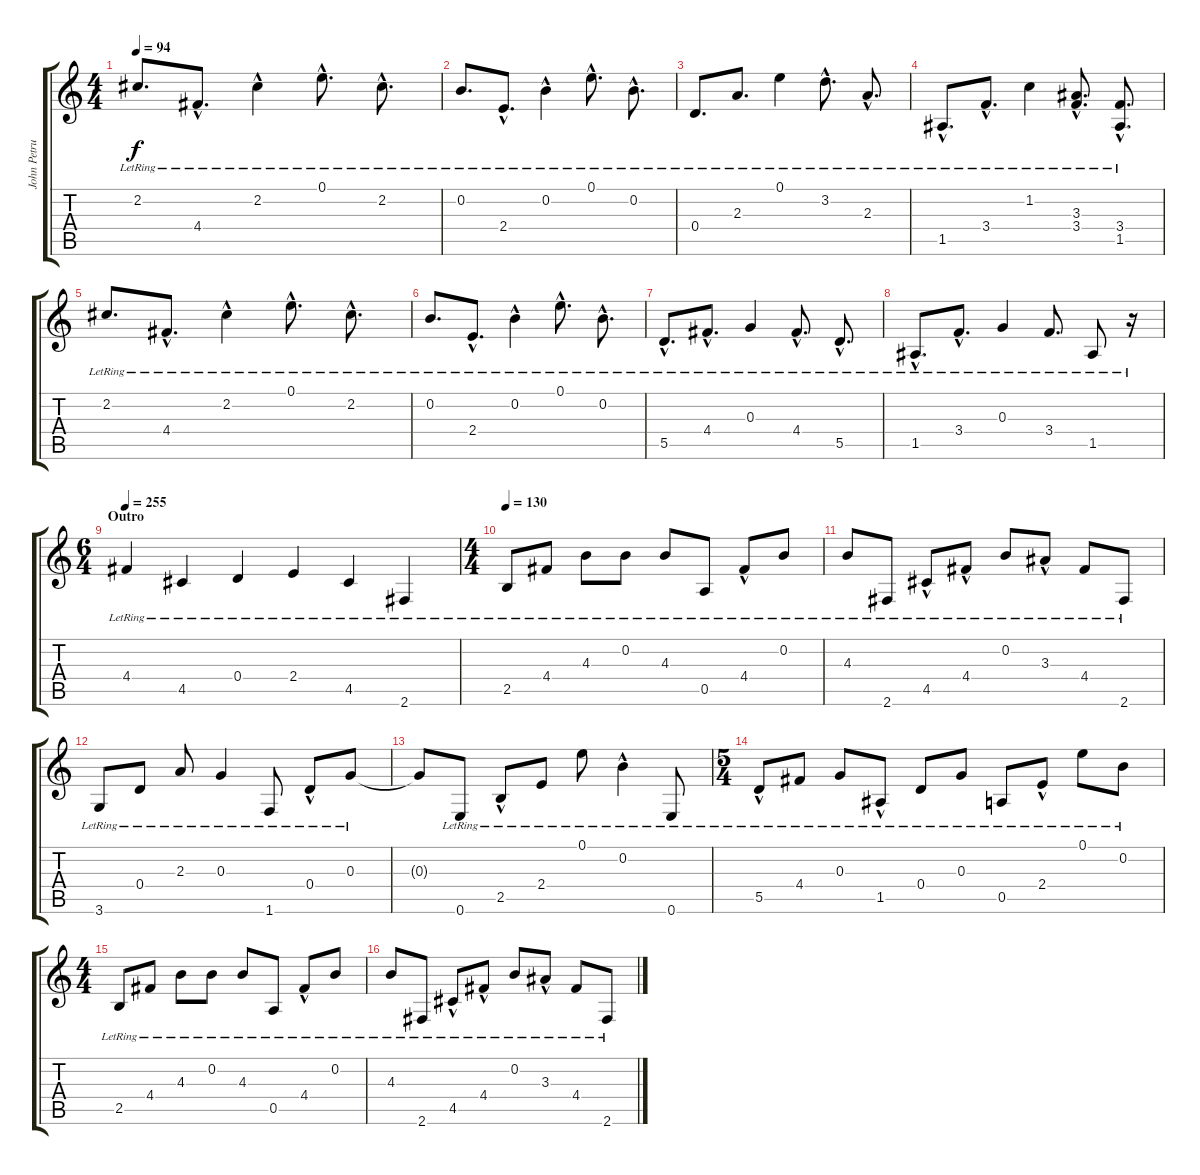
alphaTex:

\track ("John Petrucci (Clean)" "John Petru") {instrument acousticguitarsteel}
\staff {score tabs}
\tuning (E4 B3 G3 D3 A2 E2) {hide}
\ts (4 4)
\tempo 94
\clef g2
\ks c
2.2{lr}.8{d dy f} 4.4{hac lr}.8{d} 2.2{hac lr}.4 0.1{hac lr}.8{d} 2.2{hac lr}.8{d} |
0.2{lr}.8{d} 2.4{hac lr}.8{d} 0.2{hac lr}.4 0.1{hac lr}.8{d} 0.2{hac lr}.8{d} |
0.4{lr}.8{d} 2.3{lr}.8{d} 0.1{lr}.4 3.2{hac lr}.8{d} 2.3{hac lr}.8{d} |
1.5{hac lr}.8{d} 3.4{hac lr}.8{d} 1.2{lr}.4 (3.3{hac lr} 3.4{hac lr}).8{d} (3.4{hac lr} 1.5{hac lr}).8{d} |
2.2{lr}.8{d} 4.4{hac lr}.8{d} 2.2{hac lr}.4 0.1{hac lr}.8{d} 2.2{hac lr}.8{d} |
0.2{lr}.8{d} 2.4{hac lr}.8{d} 0.2{hac lr}.4 0.1{hac lr}.8{d} 0.2{hac lr}.8{d} |
5.5{hac lr}.8{d} 4.4{hac lr}.8{d} 0.3{lr}.4 4.4{hac lr}.8{d} 5.5{hac lr}.8{d} |
1.5{hac lr}.8{d} 3.4{hac lr}.8{d} 0.3{lr}.4 3.4{lr}.8{d} 1.5{lr}.8 r.16 |
\ts (6 4)
\section ("" "Outro")
\tempo 255
4.4{lr}.4 4.5{lr}.4 0.4{lr}.4 2.4{lr}.4 4.5{lr}.4 2.6{lr}.4 |
\ts (4 4)
\tempo 130
2.5{lr}.8 4.4{lr}.8 4.3{lr}.8 0.2{lr}.8 4.3{lr}.8 0.5{lr}.8 4.4{hac lr}.8 0.2{lr}.8 |
4.3{lr}.8 2.6{lr}.8 4.5{hac lr}.8 4.4{hac lr}.8 0.2{lr}.8 3.3{hac lr}.8 4.4{lr}.8 2.6{lr}.8 |
3.6{lr}.8 0.4{lr}.8 2.3{lr}.8 0.3{lr}.4 1.6{lr}.8 0.4{hac lr}.8 0.3{lr}.8 |
0.3{t}.8 0.6{lr}.8 2.5{hac lr}.8 2.4{lr}.8 0.1{lr}.8 0.2{hac lr}.4 0.6{lr}.8 |
\ts (5 4)
5.5{hac lr}.8 4.4{lr}.8 0.3{lr}.8 1.5{hac lr}.8 0.4{lr}.8 0.3{lr}.8 0.5{lr}.8 2.4{hac lr}.8 0.1{lr}.8 0.2{lr}.8 |
\ts (4 4)
2.5{lr}.8 4.4{lr}.8 4.3{lr}.8 0.2{lr}.8 4.3{lr}.8 0.5{lr}.8 4.4{hac lr}.8 0.2{lr}.8 |
4.3{lr}.8 2.6{lr}.8 4.5{hac lr}.8 4.4{hac lr}.8 0.2{lr}.8 3.3{hac lr}.8 4.4{lr}.8 2.6{lr}.8
